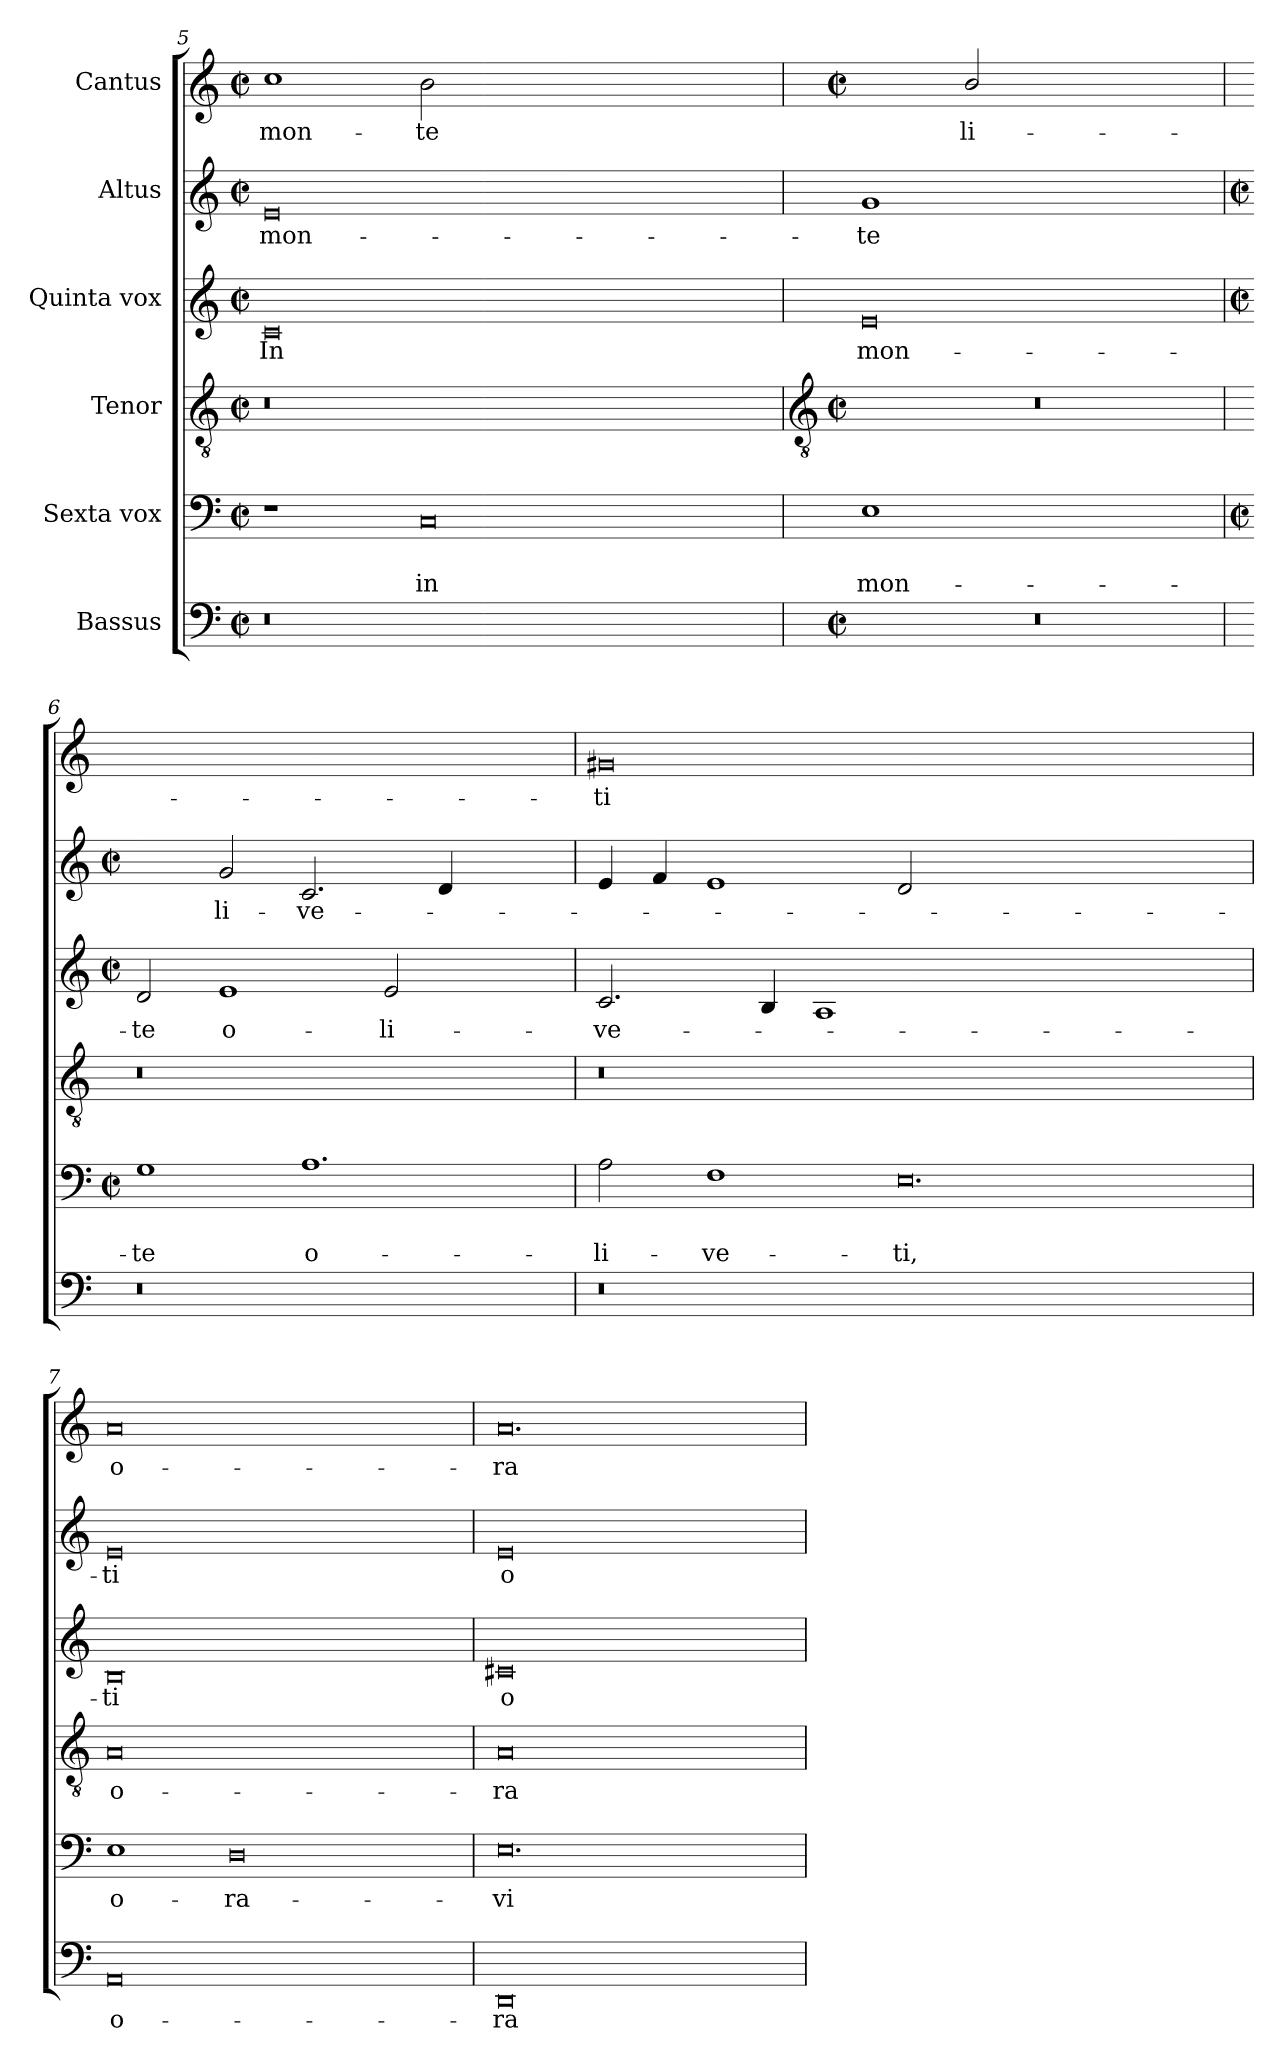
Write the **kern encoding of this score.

**kern	**text	**kern	**text	**text	**kern	**text	**kern	**text	**kern	**text	**kern	**text
*part6	*part6	*part5	*part5	*part5	*part4	*part4	*part3	*part3	*part2	*part2	*part1	*part1
*staff6	*staff6	*staff5	*staff5	*staff5	*staff4	*staff4	*staff3	*staff3	*staff2	*staff2	*staff1	*staff1
*I"Bassus	*	*I"Sexta vox	*	*	*I"Tenor	*	*I"Quinta vox	*	*I"Altus	*	*I"Cantus	*
*clefF4	*	*clefF4	*	*	*clefGv2	*	*clefG2	*	*clefG2	*	*clefG2	*
*k[]	*	*k[]	*	*	*k[]	*	*k[]	*	*k[]	*	*k[]	*
*C:	*	*C:	*	*	*C:	*	*C:	*	*C:	*	*C:	*
*M4/2	*	*M4/2	*	*	*M4/2	*	*M4/2	*	*M4/2	*	*M4/2	*
*met(c|)	*	*met(c|)	*	*	*met(c|)	*	*met(c|)	*	*met(c|)	*	*met(c|)	*
=5	=5	=5	=5	=5	=5	=5	=5	=5	=5	=5	=5	=5
!	!	!	!	!	!	!	!	!LO:LY:b	!	!LO:LY:b	!	!LO:LY:b
*	*	*	*	*	*	*	*	*	*	*	*^	*
0r	.	1r	.	.	0r	.	0c	In	0e	mon-	1cc	1ryy	mon-
!	!	!	!	!LO:LY:b	!	!	!	!	!	!	!	!	!LO:LY:b
.	.	0C	.	in	.	.	.	.	.	.	2b	2ryy	-te
!	!	!	!	!	!	!	!	!	!	!	!	!	!LO:LY:b
.	.	.	.	.	.	.	.	.	.	.	[2ccyy	2ryy	o-
1ryy	.	.	.	.	1ryy	.	1ryy	.	1ryy	.	1ryy	1ryy	.
!!LO:LB:g=z	!!
=6	=6	=6	=6	=6	=6	=6	=6	=6	=6	=6	=6	=6	=6
*	*	*	*	*	*clefGv2	*	*	*	*	*	*	*	*
*M4/2	*	*	*	*	*M4/2	*	*	*	*	*	*M4/2	*	*
*met(c|)	*	*	*	*	*met(c|)	*	*	*	*	*	*met(c|)	*	*
!	!	!	!	!LO:LY:b	!	!	!	!LO:LY:b	!	!LO:LY:b	!	!	!
0r	.	1E	.	mon-	0r	.	0e	mon-	1g	-te	2ccyy]	0ryy	.
!	!	!	!	!	!	!	!	!	!	!	!	!	!LO:LY:b
.	.	.	.	.	.	.	.	.	.	.	2b	.	-li-
!	!	!	!	!	!	!	!	!	!	!LO:LY:b	!	!	!LO:LY:b
.	.	1ryy	.	.	.	.	.	.	[1gyy	o-	[1ayy	.	-ve-
!!LO:LB:g=z	!!
=6A	=6A	=6A	=6A	=6A	=6A	=6A	=6A	=6A	=6A	=6A	=6A	=6A	=6A
*	*	*M4/2	*	*	*	*	*M4/2	*	*M4/2	*	*	*	*
*	*	*met(c|)	*	*	*	*	*met(c|)	*	*met(c|)	*	*	*	*
!	!	!	!	!LO:LY:b	!	!	!	!LO:LY:b	!	!	!	!	!
0r	.	1G	.	-te	0r	.	2d	-te	2gyy]	.	1ayy_	0ryy	.
!	!	!	!	!	!	!	!	!LO:LY:b	!	!LO:LY:b	!	!	!
.	.	.	.	.	.	.	1e	o-	2g	-li-	.	.	.
!	!	!	!	!LO:LY:b	!	!	!	!	!	!LO:LY:b	!	!	!
.	.	1.A	.	o-	.	.	.	.	2.c	-ve-	1ayy]	.	.
!	!	!	!	!	!	!	!	!LO:LY:b	!	!	!	!	!
.	.	.	.	.	.	.	2e	-li-	.	.	.	.	.
.	.	.	.	.	.	.	.	.	4d	.	.	.	.
2ryy	.	.	.	.	2ryy	.	2ryy	.	2ryy	.	2ryy	2ryy	.
=7A	=7A	=7A	=7A	=7A	=7A	=7A	=7A	=7A	=7A	=7A	=7A	=7A	=7A
!	!	!	!	!LO:LY:b	!	!	!	!LO:LY:b	!	!	!	!	!LO:LY:b
0r	.	2A	.	-li-	0r	.	2.c	-ve-	4e	.	0g#X	0ryy	-ti
.	.	.	.	.	.	.	.	.	4f	.	.	.	.
!	!	!	!	!LO:LY:b	!	!	!	!	!	!	!	!	!
.	.	1F	.	-ve-	.	.	.	.	1e	.	.	.	.
.	.	.	.	.	.	.	4B	.	.	.	.	.	.
.	.	.	.	.	.	.	1A	.	.	.	.	.	.
!	!	!	!	!LO:LY:b	!	!	!	!	!	!	!	!	!
.	.	0.E	.	-ti,	.	.	.	.	2d	.	.	.	.
0ryy	.	.	.	.	0ryy	.	0ryy	.	0ryy	.	0ryy	0ryy	.
2ryy	.	.	.	.	2ryy	.	2ryy	.	2ryy	.	2ryy	2ryy	.
=7B	=7B	=7B	=7B	=7B	=7B	=7B	=7B	=7B	=7B	=7B	=7B	=7B	=7B
!	!LO:LY:b	!	!LO:LY:b	!	!	!LO:LY:b	!	!LO:LY:b	!	!LO:LY:b	!	!	!LO:LY:b
0AA	o-	1E	o-	.	0A	o-	0B	-ti	0e	-ti	0a	0ryy	o-
!	!	!	!LO:LY:b	!	!	!	!	!	!	!	!	!	!
.	.	0D	-ra-	.	.	.	.	.	.	.	.	.	.
1ryy	.	.	.	.	1ryy	.	1ryy	.	1ryy	.	1ryy	1ryy	.
=8A	=8A	=8A	=8A	=8A	=8A	=8A	=8A	=8A	=8A	=8A	=8A	=8A	=8A
!	!LO:LY:b	!	!LO:LY:b	!	!	!LO:LY:b	!	!LO:LY:b	!	!LO:LY:b	!	!	!LO:LY:b
0DD	-ra-	0.E	-vi	.	0A	-ra-	0c#X	o-	0e	o-	0.a	0ryy	-ra-
1ryy	.	.	.	.	1ryy	.	1ryy	.	1ryy	.	.	1ryy	.
*	*	*	*	*	*	*	*	*	*	*	*v	*v	*
=	=	=	=	=	=	=	=	=	=	=	=	=
*-	*-	*-	*-	*-	*-	*-	*-	*-	*-	*-	*-	*-
